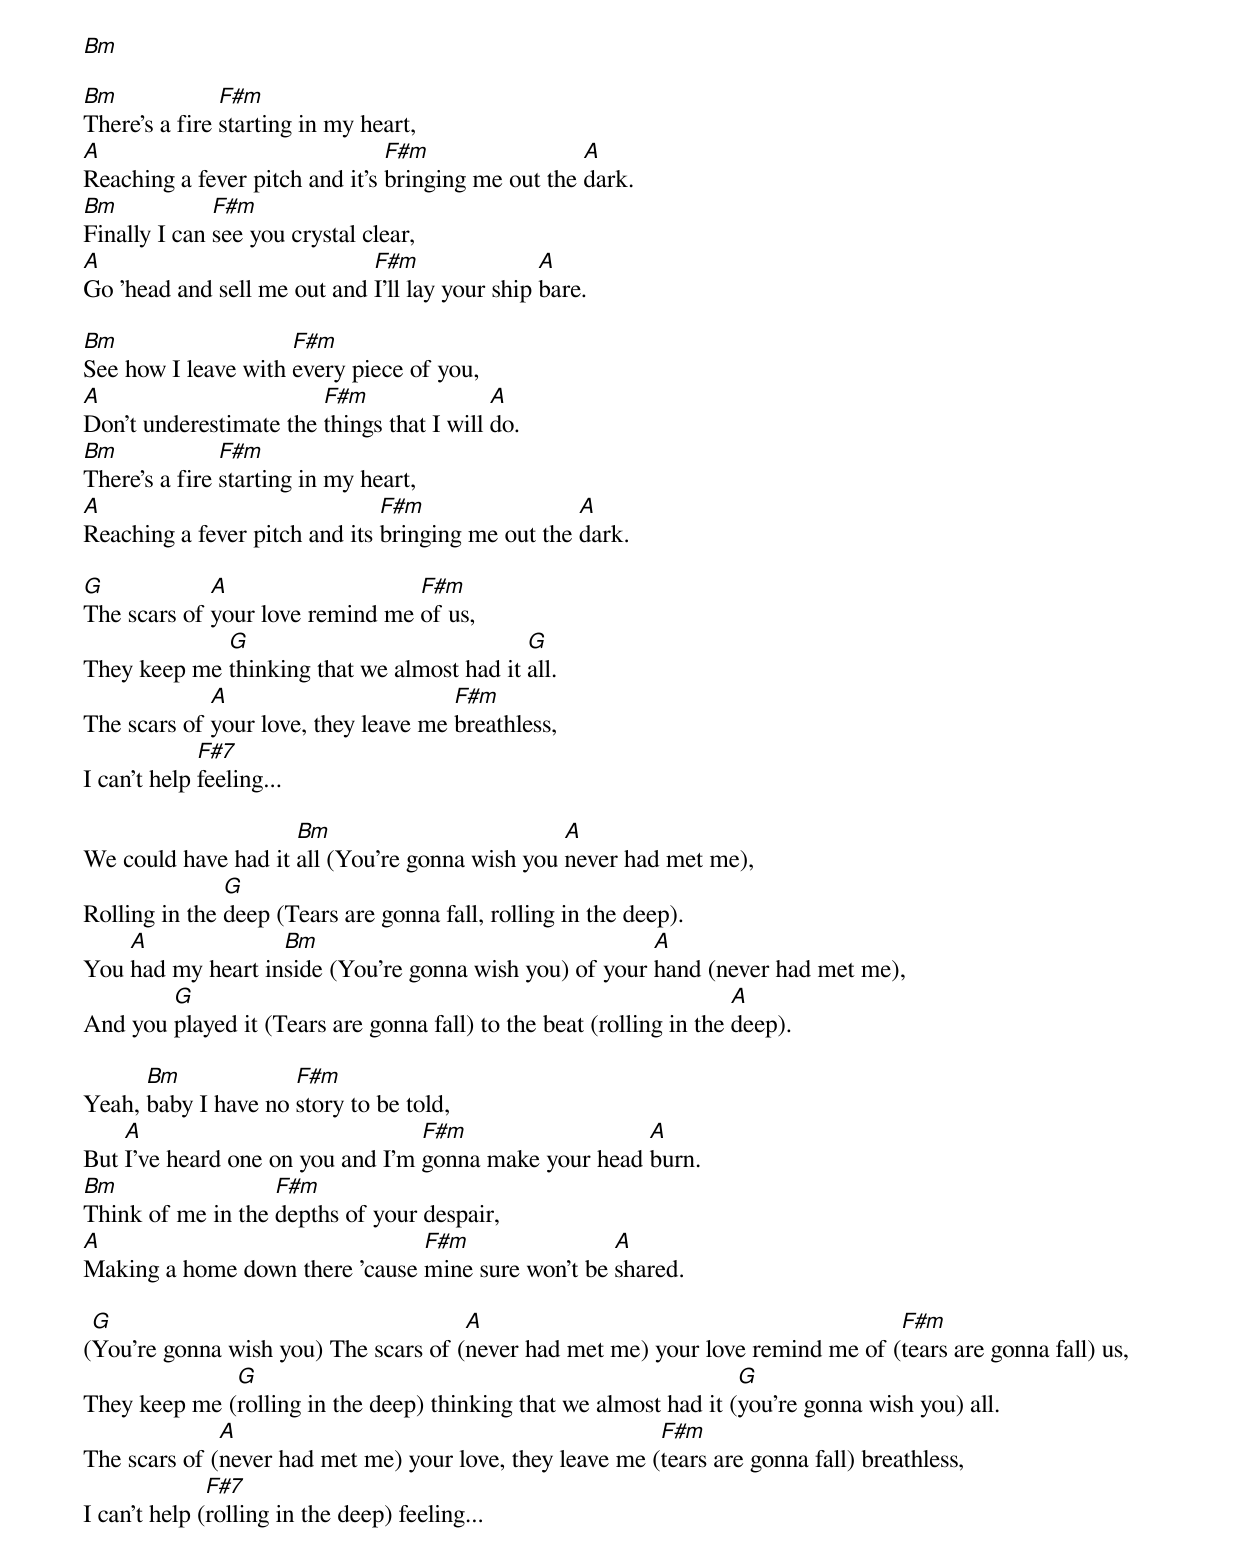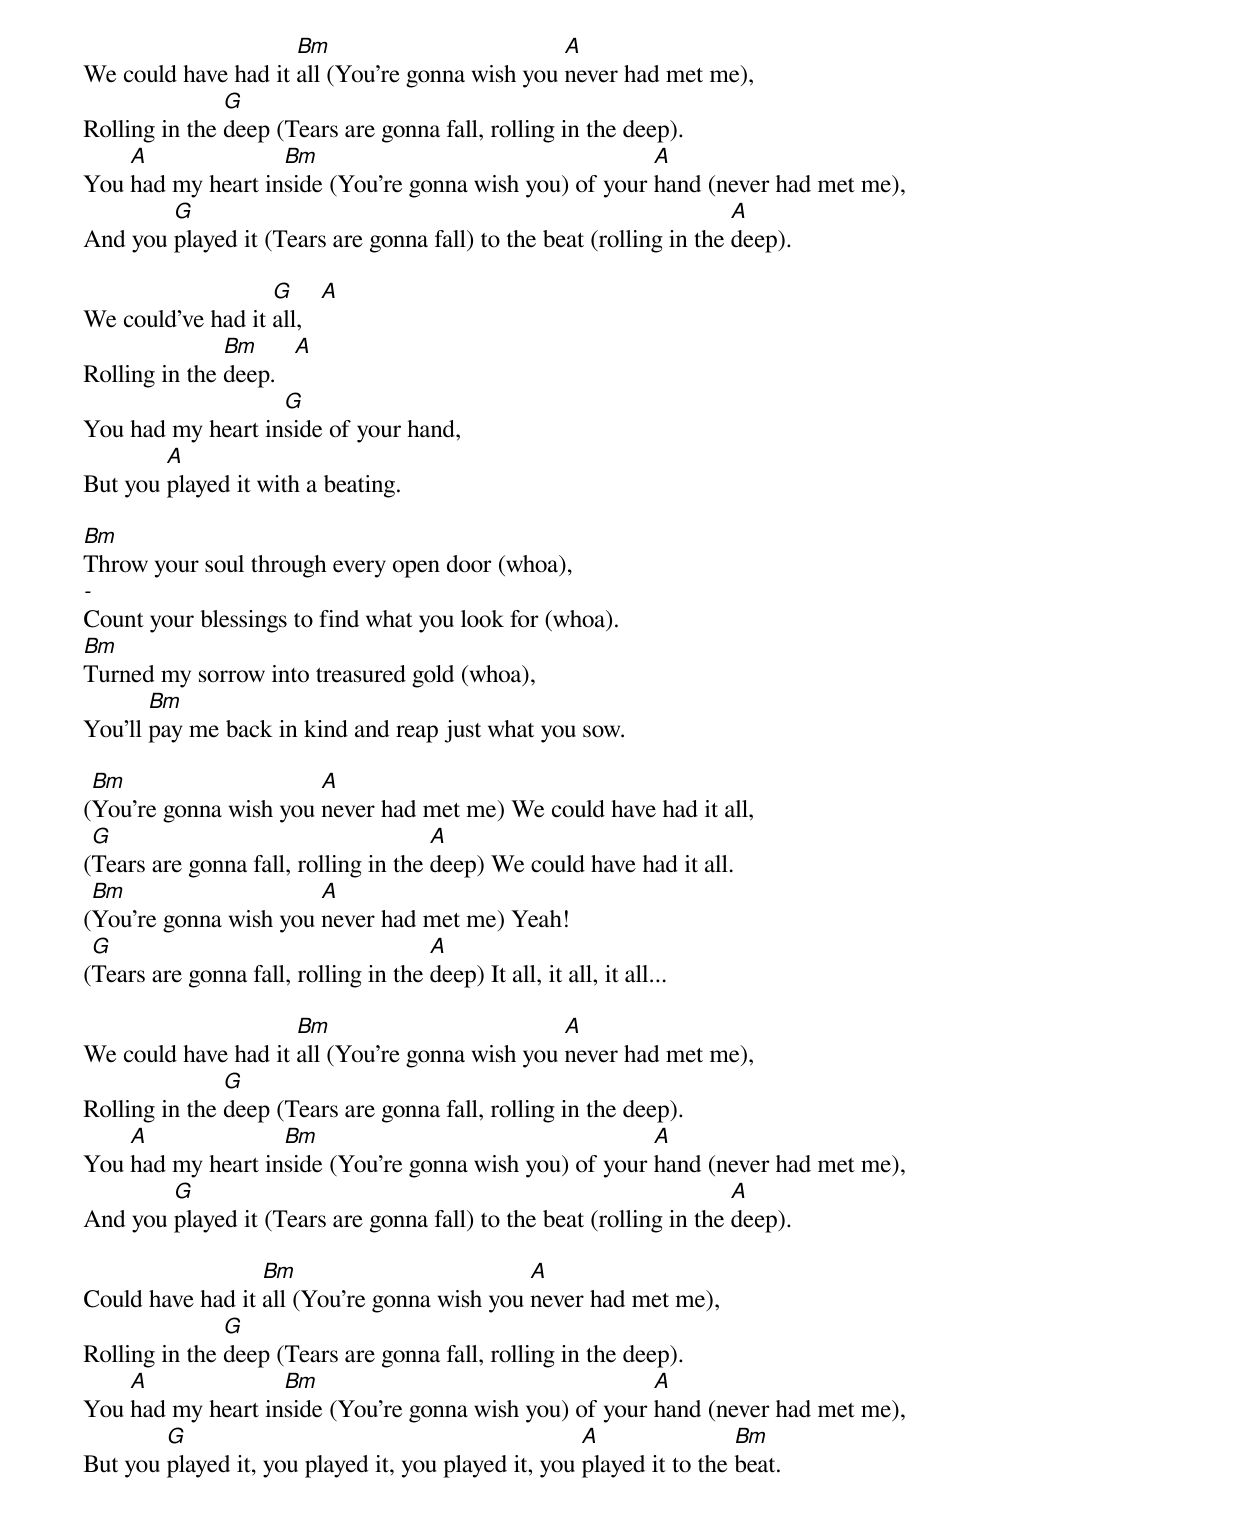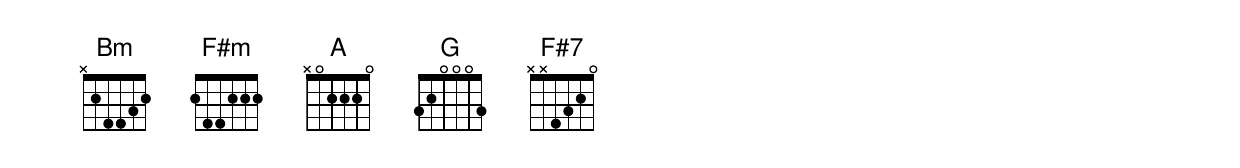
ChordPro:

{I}
[Bm]

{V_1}
[Bm]There's a fire [F#m]starting in my heart,
[A]Reaching a fever pitch and it's [F#m]bringing me out the [A]dark.
[Bm]Finally I can [F#m]see you crystal clear,
[A]Go 'head and sell me out and [F#m]I'll lay your ship [A]bare.

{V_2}
[Bm]See how I leave with [F#m]every piece of you,
[A]Don't underestimate the [F#m]things that I will [A]do.
[Bm]There's a fire [F#m]starting in my heart,
[A]Reaching a fever pitch and its [F#m]bringing me out the [A]dark.

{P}
[G]The scars of [A]your love remind me [F#m]of us,
They keep me [G]thinking that we almost had it [G]all.
The scars of [A]your love, they leave me [F#m]breathless,
I can't help [F#7]feeling...

{C}
We could have had it [Bm]all (You're gonna wish you [A]never had met me),
Rolling in the [G]deep (Tears are gonna fall, rolling in the deep).
You [A]had my heart in[Bm]side (You're gonna wish you) of your [A]hand (never had met me),
And you [G]played it (Tears are gonna fall) to the beat (rolling in the [A]deep).

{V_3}
Yeah, [Bm]baby I have no [F#m]story to be told,
But [A]I've heard one on you and I'm [F#m]gonna make your head [A]burn.
[Bm]Think of me in the [F#m]depths of your despair,
[A]Making a home down there 'cause [F#m]mine sure won't be [A]shared.

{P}
([G]You're gonna wish you) The scars of ([A]never had met me) your love remind me of ([F#m]tears are gonna fall) us,
They keep me ([G]rolling in the deep) thinking that we almost had it ([G]you're gonna wish you) all.
The scars of ([A]never had met me) your love, they leave me ([F#m]tears are gonna fall) breathless,
I can't help ([F#7]rolling in the deep) feeling...

{C}
We could have had it [Bm]all (You're gonna wish you [A]never had met me),
Rolling in the [G]deep (Tears are gonna fall, rolling in the deep).
You [A]had my heart in[Bm]side (You're gonna wish you) of your [A]hand (never had met me),
And you [G]played it (Tears are gonna fall) to the beat (rolling in the [A]deep).

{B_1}
We could've had it [G]all,   [A]
Rolling in the [Bm]deep.   [A]
You had my heart in[G]side of your hand,
But you [A]played it with a beating.

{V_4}
[Bm]Throw your soul through every open door (whoa),
[-]Count your blessings to find what you look for (whoa).
[Bm]Turned my sorrow into treasured gold (whoa),
You'll [Bm]pay me back in kind and reap just what you sow.

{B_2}
([Bm]You're gonna wish you [A]never had met me) We could have had it all,
([G]Tears are gonna fall, rolling in the [A]deep) We could have had it all.
([Bm]You're gonna wish you [A]never had met me) Yeah!
([G]Tears are gonna fall, rolling in the [A]deep) It all, it all, it all...

{C}
We could have had it [Bm]all (You're gonna wish you [A]never had met me),
Rolling in the [G]deep (Tears are gonna fall, rolling in the deep).
You [A]had my heart in[Bm]side (You're gonna wish you) of your [A]hand (never had met me),
And you [G]played it (Tears are gonna fall) to the beat (rolling in the [A]deep).

{C}
Could have had it [Bm]all (You're gonna wish you [A]never had met me),
Rolling in the [G]deep (Tears are gonna fall, rolling in the deep).
You [A]had my heart in[Bm]side (You're gonna wish you) of your [A]hand (never had met me),
But you [G]played it, you played it, you played it, you [A]played it to the [Bm]beat.
